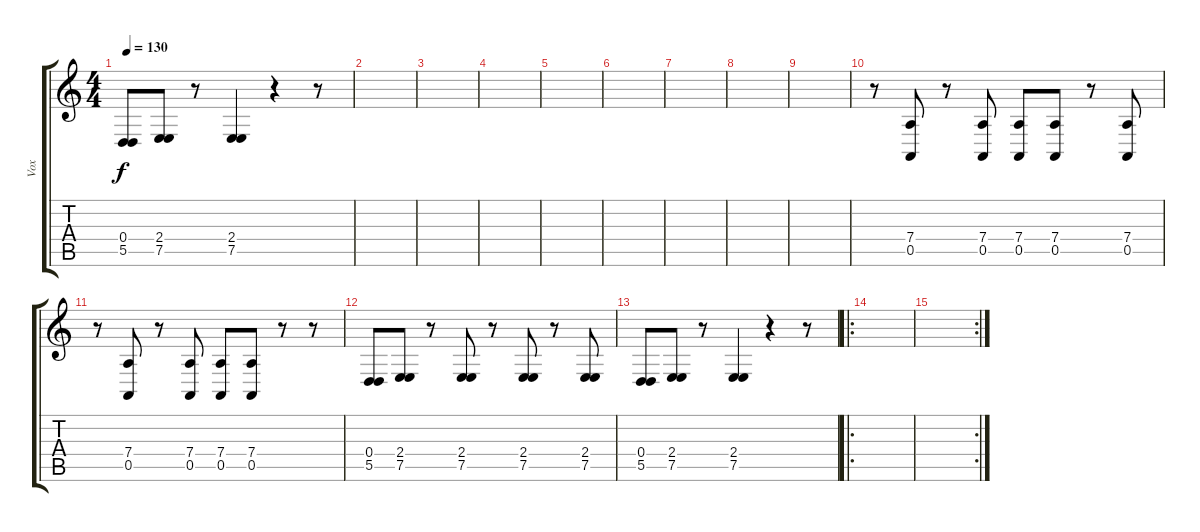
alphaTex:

\track ("Vox" "Vox") {instrument acousticgrandpiano}
\staff {score tabs}
\tuning (E4 B3 G3 D3 A2 E2) {hide}
\ts (4 4)
\tempo 130
\clef g2
\ks c
(0.4 5.5).8{dy f} (2.4 7.5).8 r.8 (2.4 7.5).4 r.4 r.8 |
|
|
|
|
|
|
|
|
r.8 (7.4 0.5).8 r.8 (7.4 0.5).8 (7.4 0.5).8 (7.4 0.5).8 r.8 (7.4 0.5).8 |
r.8 (7.4 0.5).8 r.8 (7.4 0.5).8 (7.4 0.5).8 (7.4 0.5).8 r.8 r.8 |
(0.4 5.5).8 (2.4 7.5).8 r.8 (2.4 7.5).8 r.8 (2.4 7.5).8 r.8 (2.4 7.5).8 |
(0.4 5.5).8 (2.4 7.5).8 r.8 (2.4 7.5).4 r.4 r.8 |
\ro
|
\rc 2
